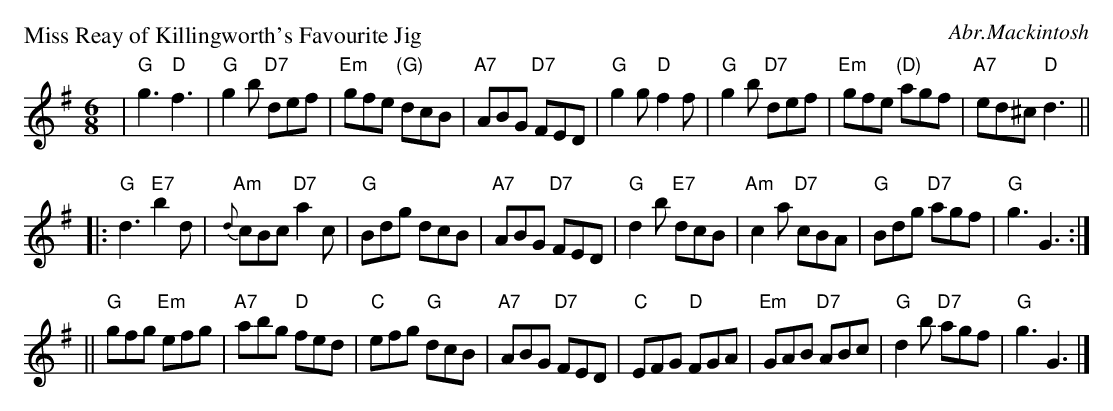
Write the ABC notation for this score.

X:1
P: Miss Reay of Killingworth's Favourite Jig
C:Abr.Mackintosh
M:6/8
L:1/8
K:G
| "G"g3 "D"f3 | "G"g2b "D7"def | "Em"gfe "(G)"dcB | "A7"ABG "D7"FED \
| "G"g2g "D"f2f | "G"g2b "D7"def | "Em"gfe "(D)"agf | "A7"ed^c "D"d3 ||
|: "G"d3 "E7"b2d | "Am"{d}cBc "D7"a2c | "G"Bdg dcB | "A7"ABG "D7"FED \
| "G"d2b "E7"dcB | "Am"c2a "D7"cBA | "G"Bdg "D7"agf | "G"g3 G3 :|
|| "G"gfg "Em"efg | "A7"abg "D"fed | "C"efg "G"dcB | "A7"ABG "D7"FED \
| "C"EFG "D"FGA | "Em"GAB "D7"ABc | "G"d2b "D7"agf | "G"g3 G3 |]
